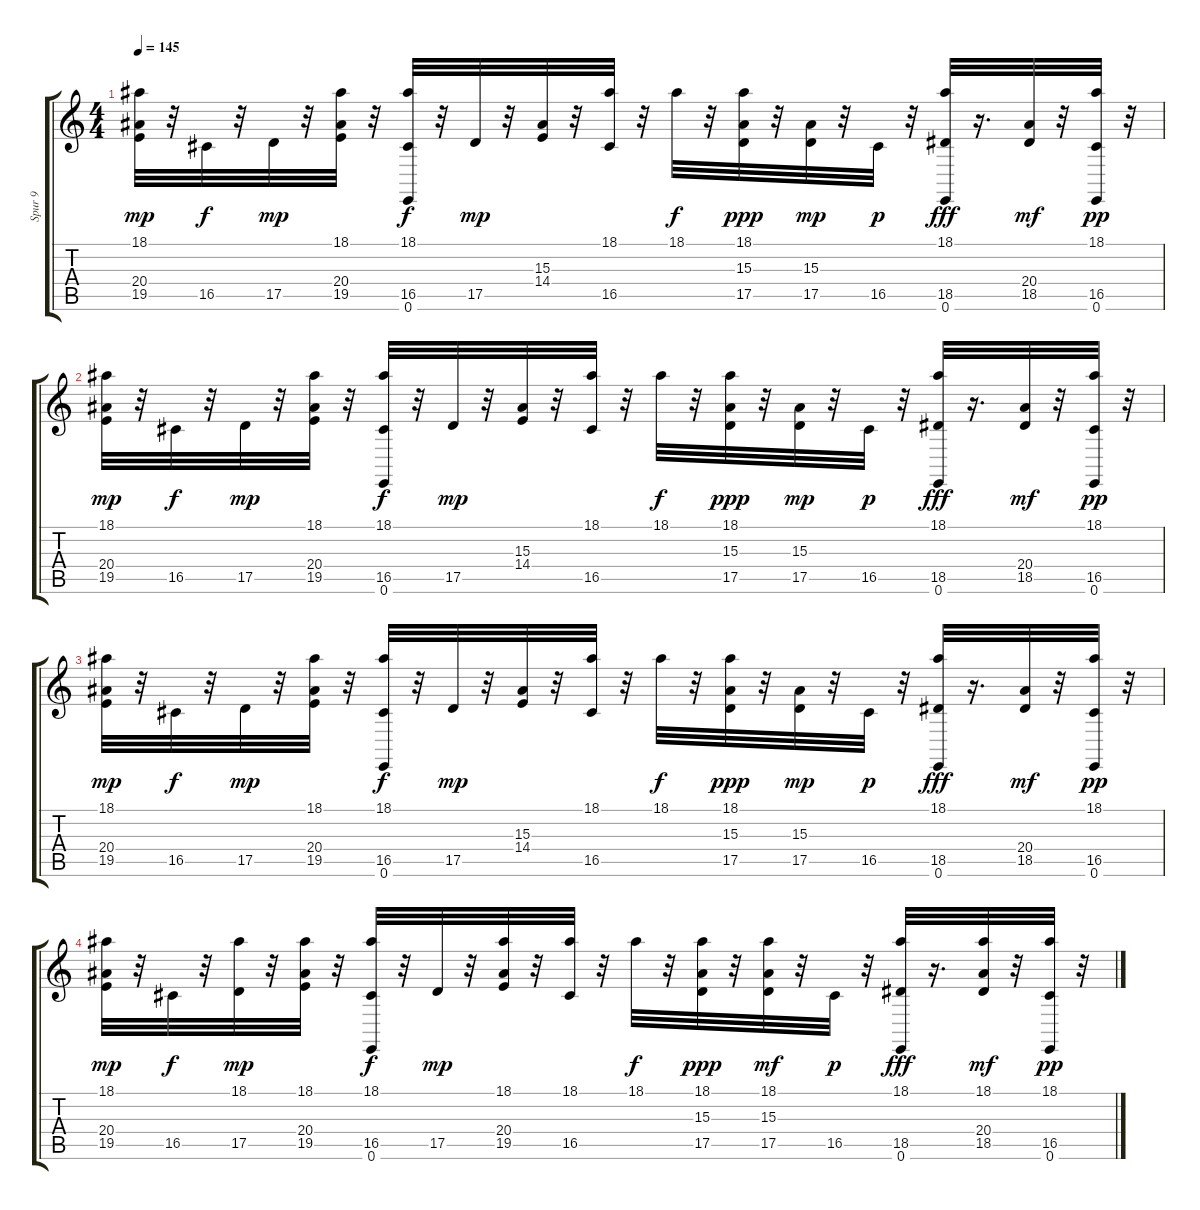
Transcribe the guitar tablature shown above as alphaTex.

\track ("Spur 9" "Spur 9") {instrument acousticgrandpiano}
\staff {score tabs}
\tuning (E4 B3 G3 D3 A2 E2) {hide}
\ts (4 4)
\tempo 145
\clef g2
\ks c
(18.1 20.4 19.5).32{dy mp} r.32 16.5.32{dy f} r.32 17.5.32{dy mp} r.32 (18.1 20.4 19.5).32 r.32 (18.1 16.5 0.6).32{dy f} r.32 17.5.32{dy mp} r.32 (15.3 14.4).32 r.32 (18.1 16.5).32 r.32 18.1.32{dy f} r.32 (18.1 15.3 17.5).32{dy ppp} r.32 (15.3 17.5).32{dy mp} r.32 16.5.32{dy p} r.32 (18.1 18.5 0.6).32{dy fff} r.16{d} (20.4 18.5).32{dy mf} r.32 (18.1 16.5 0.6).32{dy pp} r.32 |
(18.1 20.4 19.5).32{dy mp} r.32 16.5.32{dy f} r.32 17.5.32{dy mp} r.32 (18.1 20.4 19.5).32 r.32 (18.1 16.5 0.6).32{dy f} r.32 17.5.32{dy mp} r.32 (15.3 14.4).32 r.32 (18.1 16.5).32 r.32 18.1.32{dy f} r.32 (18.1 15.3 17.5).32{dy ppp} r.32 (15.3 17.5).32{dy mp} r.32 16.5.32{dy p} r.32 (18.1 18.5 0.6).32{dy fff} r.16{d} (20.4 18.5).32{dy mf} r.32 (18.1 16.5 0.6).32{dy pp} r.32 |
(18.1 20.4 19.5).32{dy mp} r.32 16.5.32{dy f} r.32 17.5.32{dy mp} r.32 (18.1 20.4 19.5).32 r.32 (18.1 16.5 0.6).32{dy f} r.32 17.5.32{dy mp} r.32 (15.3 14.4).32 r.32 (18.1 16.5).32 r.32 18.1.32{dy f} r.32 (18.1 15.3 17.5).32{dy ppp} r.32 (15.3 17.5).32{dy mp} r.32 16.5.32{dy p} r.32 (18.1 18.5 0.6).32{dy fff} r.16{d} (20.4 18.5).32{dy mf} r.32 (18.1 16.5 0.6).32{dy pp} r.32 |
(18.1 20.4 19.5).32{dy mp} r.32 16.5.32{dy f} r.32 (18.1 17.5).32{dy mp} r.32 (18.1 20.4 19.5).32 r.32 (18.1 16.5 0.6).32{dy f} r.32 17.5.32{dy mp} r.32 (18.1 20.4 19.5).32 r.32 (18.1 16.5).32 r.32 18.1.32{dy f} r.32 (18.1 15.3 17.5).32{dy ppp} r.32 (18.1 15.3 17.5).32{dy mf} r.32 16.5.32{dy p} r.32 (18.1 18.5 0.6).32{dy fff} r.16{d} (18.1 20.4 18.5).32{dy mf} r.32 (18.1 16.5 0.6).32{dy pp} r.32
